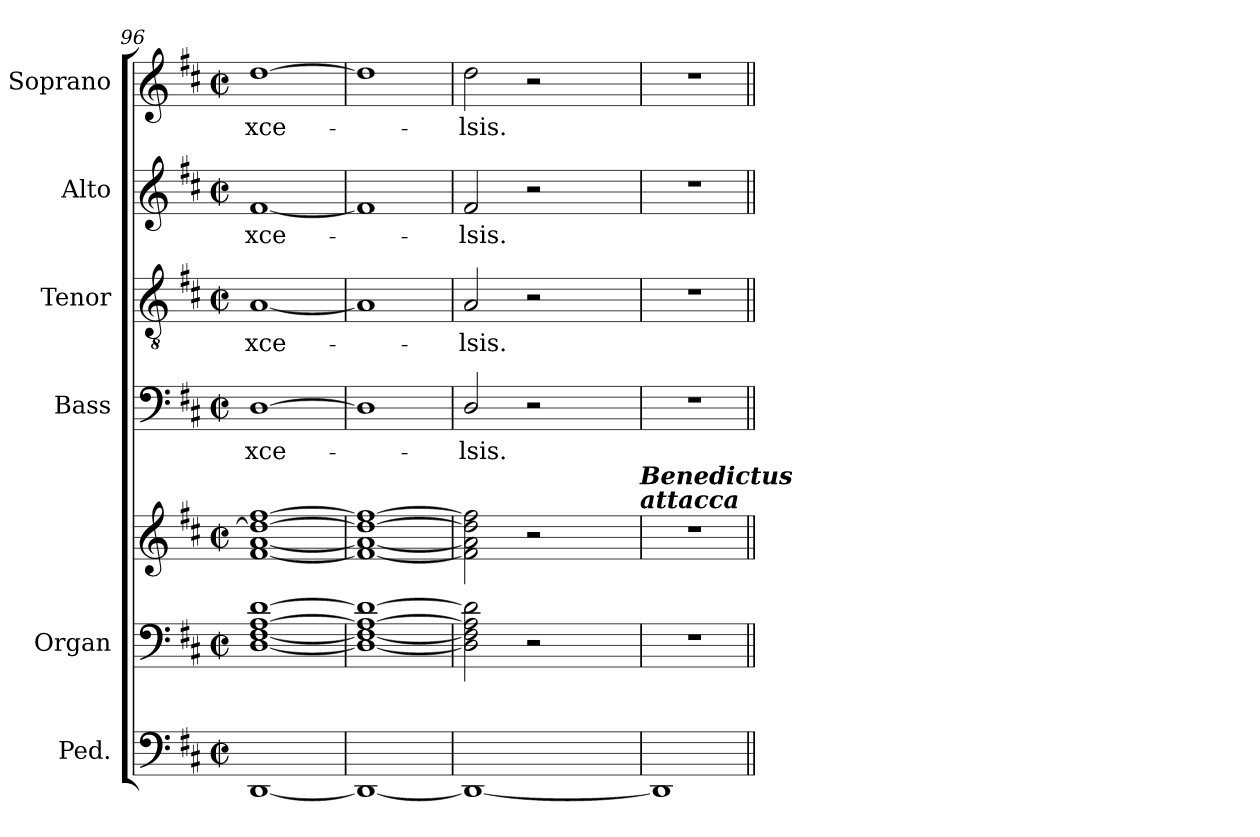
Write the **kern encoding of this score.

**kern	**kern	**kern	**kern	**text	**kern	**text	**kern	**text	**kern	**text
*part6	*part5	*part5	*part4	*part4	*part3	*part3	*part2	*part2	*part1	*part1
*staff7	*staff6	*staff5	*staff4	*staff4	*staff3	*staff3	*staff2	*staff2	*staff1	*staff1
*I"Ped.	*I"Organ	*	*I"Bass	*	*I"Tenor	*	*I"Alto	*	*I"Soprano	*
*	*I'Org.	*	*I'B.	*	*I'T.	*	*I'A.	*	*I'S.	*
*clefF4	*clefF4	*clefG2	*clefF4	*	*clefGv2	*	*clefG2	*	*clefG2	*
*	*	*	*	*	*ITrd7c12	*	*	*	*	*
*k[f#c#]	*k[f#c#]	*k[f#c#]	*k[f#c#]	*	*k[f#c#]	*	*k[f#c#]	*	*k[f#c#]	*
*D:	*D:	*D:	*D:	*	*D:	*	*D:	*	*D:	*
*M2/2	*M2/2	*M2/2	*M2/2	*	*M2/2	*	*M2/2	*	*M2/2	*
*met(c|)	*met(c|)	*met(c|)	*met(c|)	*	*met(c|)	*	*met(c|)	*	*met(c|)	*
=96	=96	=96	=96	=96	=96	=96	=96	=96	=96	=96
!	!	!	!	!LO:LY:b:color=#000000	!	!	!	!	!	!
!	!	!	!	!	!	!LO:LY:b:color=#000000	!	!	!	!
!	!	!	!	!	!	!	!	!LO:LY:b:color=#000000	!	!
!	!	!	!	!	!	!	!	!	!	!LO:LY:b:color=#000000
[1DDi	[1Di [1F#i [1Ai [1di	[1f#i [1ai 1ddi_ [1ff#i	[1Di	-xce-	[1AAi	-xce-	[1f#i	-xce-	[1ddi	-xce-
=97	=97	=97	=97	=97	=97	=97	=97	=97	=97	=97
1DDi_	1Di_ 1F#i_ 1Ai_ 1di_	1f#i_ 1ai_ 1ddi_ 1ff#i_	1Di]	.	1AAi]	.	1f#i]	.	1ddi]	.
=98	=98	=98	=98	=98	=98	=98	=98	=98	=98	=98
!	!	!	!	!LO:LY:b:color=#000000	!	!	!	!	!	!
!	!	!	!	!	!	!LO:LY:b:color=#000000	!	!	!	!
!	!	!	!	!	!	!	!	!LO:LY:b:color=#000000	!	!
!	!	!	!	!	!	!	!	!	!	!LO:LY:b:color=#000000
*	*	*^	*	*	*	*	*	*	*	*
1DDi_	2Di\] 2F#i] 2Ai] 2di]	2f#i\] 2ai] 2ddi] 2ff#i]	2ryy	2Di/	-lsis.	2AAi/	-lsis.	2f#i/	-lsis.	2ddi\	-lsis.
.	2r	2r	4ryy	2r	.	2r	.	2r	.	2r	.
.	.	.	8ryy	.	.	.	.	.	.	.	.
.	.	.	16ryy	.	.	.	.	.	.	.	.
.	.	.	32ryy	.	.	.	.	.	.	.	.
.	.	.	64ryy	.	.	.	.	.	.	.	.
.	.	.	128...ryy	.	.	.	.	.	.	.	.
!	!	!	!LO:TX:a:Bi:t=attacca	!	!	!	!	!	!	!	!
!	!	!	!LO:TX:Bi:t=Benedictus	!	!	!	!	!	!	!	!
.	.	.	1024ryy	.	.	.	.	.	.	.	.
*	*	*v	*v	*	*	*	*	*	*	*	*
=99	=99	=99	=99	=99	=99	=99	=99	=99	=99	=99
1DDi]	1r	1r	1r	.	1r	.	1r	.	1r	.
=||	=||	=||	=||	=||	=||	=||	=||	=||	=||	=||
*-	*-	*-	*-	*-	*-	*-	*-	*-	*-	*-
